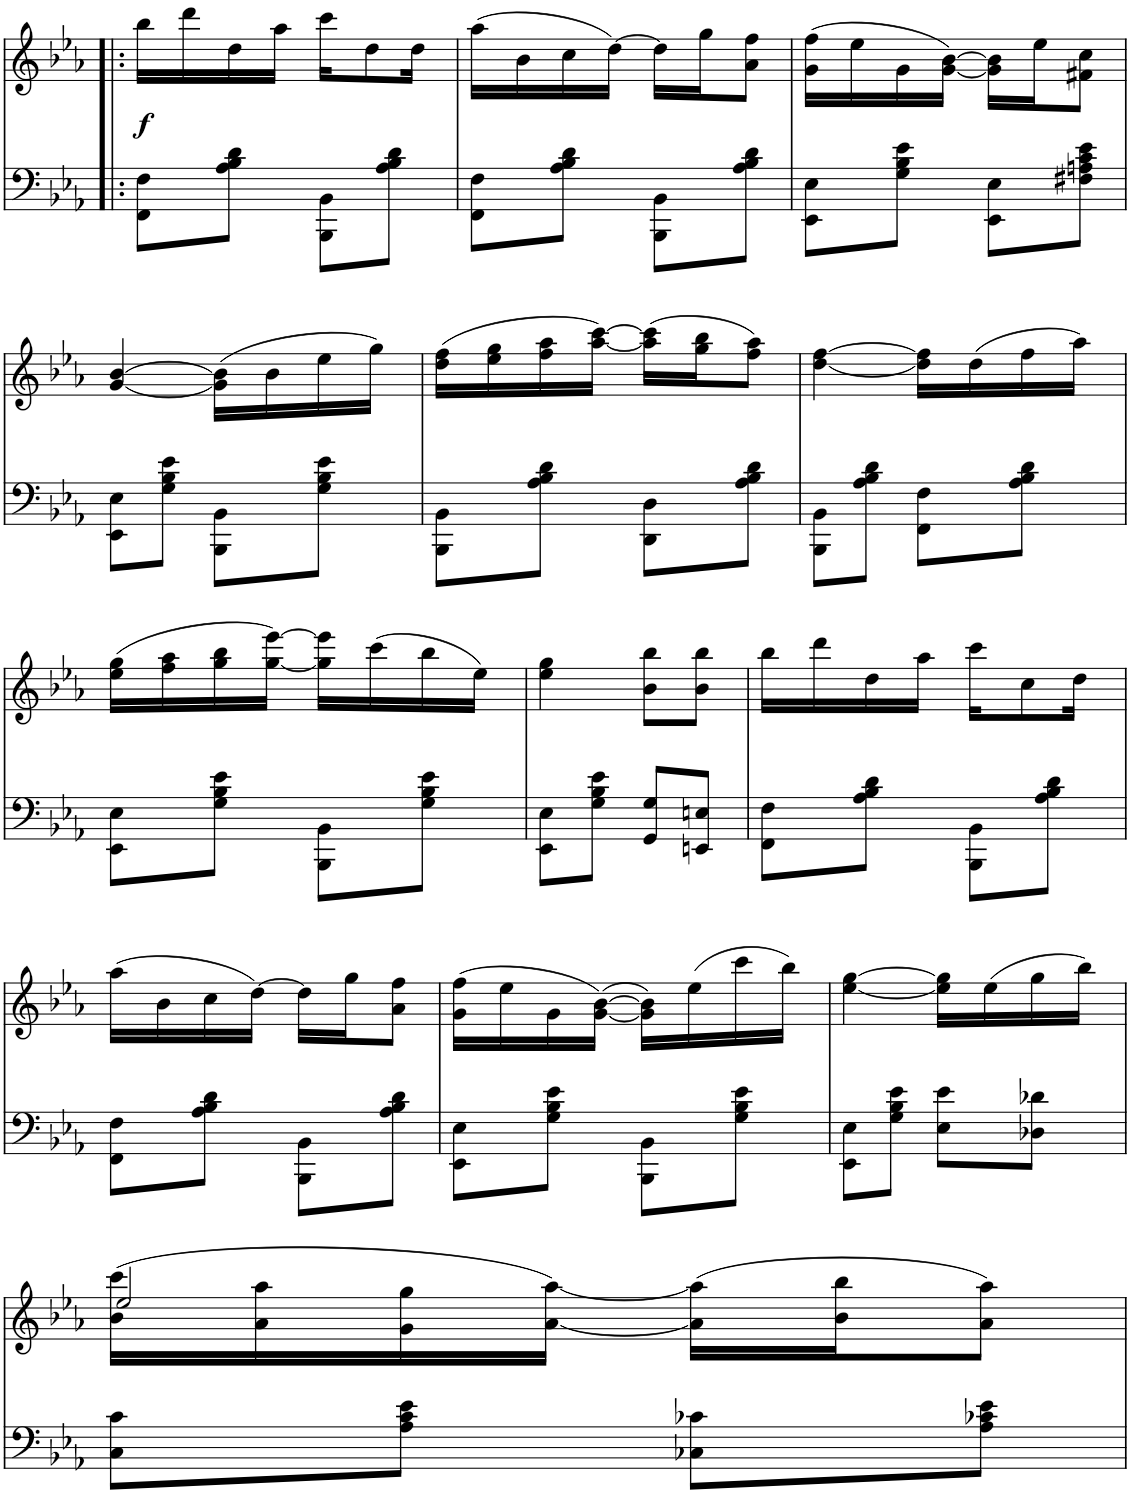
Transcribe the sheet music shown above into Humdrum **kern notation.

**kern	**kern	**dynam
*part1	*part1	*part1
*staff2	*staff1	*staff1/2
*I"Piano	*	*
*I'Pno.	*	*
!!LO:PB:g=z
*clefF4	*clefG2	*
*k[b-e-a-]	*k[b-e-a-]	*
*E-:	*E-:	*
*M2/4	*M2/4	*
=53!|:	=53!|:	=53!|:
!	!	!LO:DY:b
8FF\ 8F\L	16bb-\LL	f
.	16ddd\	.
8A-\ 8B-\ 8d\J	16dd\	.
.	16aa-\JJ	.
8BBB-\ 8BB-\L	16ccc\KL	.
.	8dd\	.
8A-\ 8B-\ 8d\J	.	.
.	16dd\Jk	.
=54	=54	=54
8FF\ 8F\L	(16aa-\LL	.
.	16b-\	.
8A-\ 8B-\ 8d\J	16cc\	.
.	[16dd\JJ)	.
8BBB-\ 8BB-\L	16dd\LL]	.
.	16gg\J	.
8A-\ 8B-\ 8d\J	8a-\ 8ff\J	.
=55	=55	=55
8EE-\ 8E-\L	(16g\ 16ff\LL	.
.	16ee-\	.
8G\ 8B-\ 8e-\J	16g\	.
.	[16g\ [16b-\JJ)	.
8EE-\ 8E-\L	16g\] 16b-\]LL	.
.	16ee-\J	.
8F#X\ 8An\ 8c\ 8e-\J	8f#X\ 8cc\J	.
!!LO:LB:g=z
=56	=56	=56
8EE-\ 8E-\L	[4g/ [4b-/	.
8G\ 8B-\ 8e-\J	.	.
8BBB-\ 8BB-\L	(16g\] 16b-\]LL	.
.	16b-\	.
8G\ 8B-\ 8e-\J	16ee-\	.
.	16gg\JJ)	.
=57	=57	=57
8BBB-\ 8BB-\L	(16dd\ 16ff\LL	.
.	16ee-\ 16gg\	.
8A-\ 8B-\ 8d\J	16ff\ 16aa-\	.
.	[16aa-\ [16ccc\JJ)	.
8DD\ 8D\L	(16aa-\] 16ccc\]LL	.
.	16gg\ 16bb-\J	.
8A-\ 8B-\ 8d\J	8ff\ 8aa-\J)	.
=58	=58	=58
8BBB-\ 8BB-\L	[4dd\ [4ff\	.
8A-\ 8B-\ 8d\J	.	.
8FF\ 8F\L	16dd\] 16ff\]LL	.
.	(16dd\	.
8A-\ 8B-\ 8d\J	16ff\	.
.	16aa-\JJ)	.
!!LO:LB:g=z
=59	=59	=59
8EE-\ 8E-\L	(16ee-\ 16gg\LL	.
.	16ff\ 16aa-\	.
8G\ 8B-\ 8e-\J	16gg\ 16bb-\	.
.	[16gg\ [16eee-\JJ)	.
8BBB-\ 8BB-\L	16gg\] 16eee-\]LL	.
.	(16ccc\	.
8G\ 8B-\ 8e-\J	16bb-\	.
.	16ee-\JJ)	.
=60	=60	=60
8EE-\ 8E-\L	4ee-\ 4gg\	.
8G\ 8B-\ 8e-\J	.	.
8GG/ 8G/L	8b-\ 8bb-\L	.
8EEn/ 8En/J	8b-\ 8bb-\J	.
=61	=61	=61
8FF\ 8F\L	16bb-\LL	.
.	16ddd\	.
8A-\ 8B-\ 8d\J	16dd\	.
.	16aa-\JJ	.
8BBB-\ 8BB-\L	16ccc\KL	.
.	8cc\	.
8A-\ 8B-\ 8d\J	.	.
.	16dd\Jk	.
!!LO:LB:g=z
=62	=62	=62
8FF\ 8F\L	(16aa-\LL	.
.	16b-\	.
8A-\ 8B-\ 8d\J	16cc\	.
.	[16dd\JJ)	.
8BBB-\ 8BB-\L	16dd\LL]	.
.	16gg\J	.
8A-\ 8B-\ 8d\J	8a-\ 8ff\J	.
=63	=63	=63
8EE-\ 8E-\L	(16g\ 16ff\LL	.
.	16ee-\	.
8G\ 8B-\ 8e-\J	16g\	.
.	([16g\ [16b-\JJ)	.
8BBB-\ 8BB-\L	16g\] 16b-\]LL)	.
.	(16ee-\	.
8G\ 8B-\ 8e-\J	16ccc\	.
.	16bb-\JJ)	.
=64	=64	=64
8EE-\ 8E-\L	[4ee-\ [4gg\	.
8G\ 8B-\ 8e-\J	.	.
8E-\ 8e-\L	16ee-\] 16gg\]LL	.
.	(16ee-\	.
8D-X\ 8d-X\J	16gg\	.
.	16bb-\JJ)	.
!!LO:LB:g=z
=65	=65	=65
*	*^	*
8C\ 8c\L	2ee-/	(>16b-\ 16ccc\LL	.
.	.	16a-\ 16aa-\	.
8A-\ 8c\ 8e-\J	.	16g\ 16gg\	.
.	.	[16a-\ [16aa-\JJ)	.
8C-X\ 8c-X\L	.	(>16a-\] 16aa-\]LL	.
.	.	16b-\ 16bb-\J	.
8A-\ 8c-X\ 8e-\J	.	8a-\ 8aa-\J)	.
*	*v	*v	*
=	=	=
*-	*-	*-
